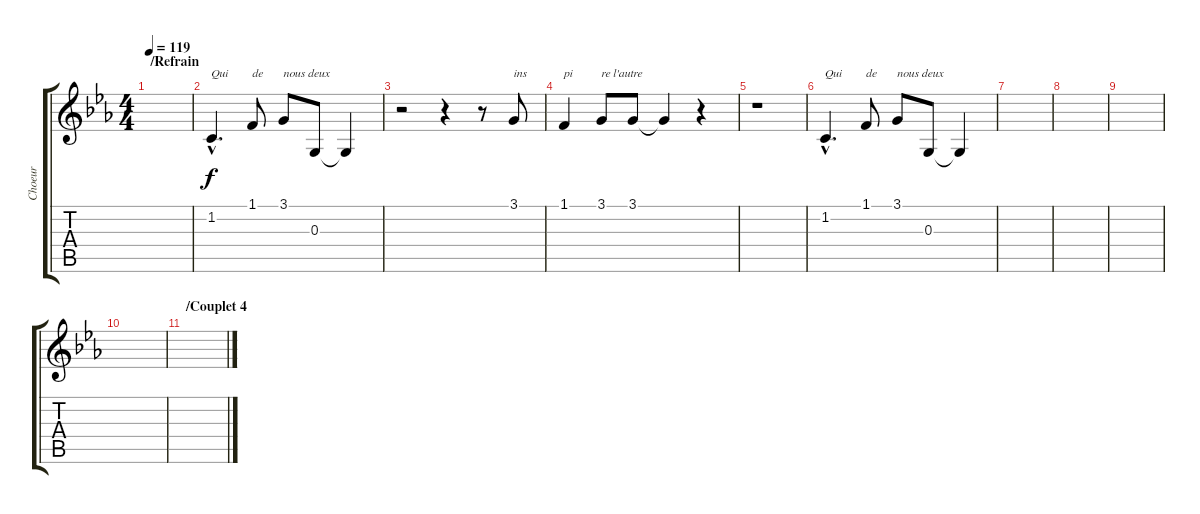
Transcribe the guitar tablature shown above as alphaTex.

\track ("Choeur" "Choeur") {instrument choiraahs}
\staff {score tabs}
\tuning (E4 B3 G3 D3 A2 E2) {hide}
\ts (4 4)
\section ("" "/Refrain")
\tempo 119
\clef g2
\ks cminor
|
1.2{hac}.4{d txt "Qui"} 1.1.8{txt "de"} 3.1.8{txt "nous deux"} 0.3.8 0.3{t}.4 |
r.2 r.4 r.8 3.1.8{txt "ins"} |
1.1.4{txt "pi"} 3.1.8{txt "re l'autre"} 3.1.8 3.1{t}.4 r.4 |
r.1 |
1.2{hac}.4{d txt "Qui"} 1.1.8{txt "de"} 3.1.8{txt "nous deux"} 0.3.8 0.3{t}.4 |
|
|
|
|
\section ("" "/Couplet 4")
